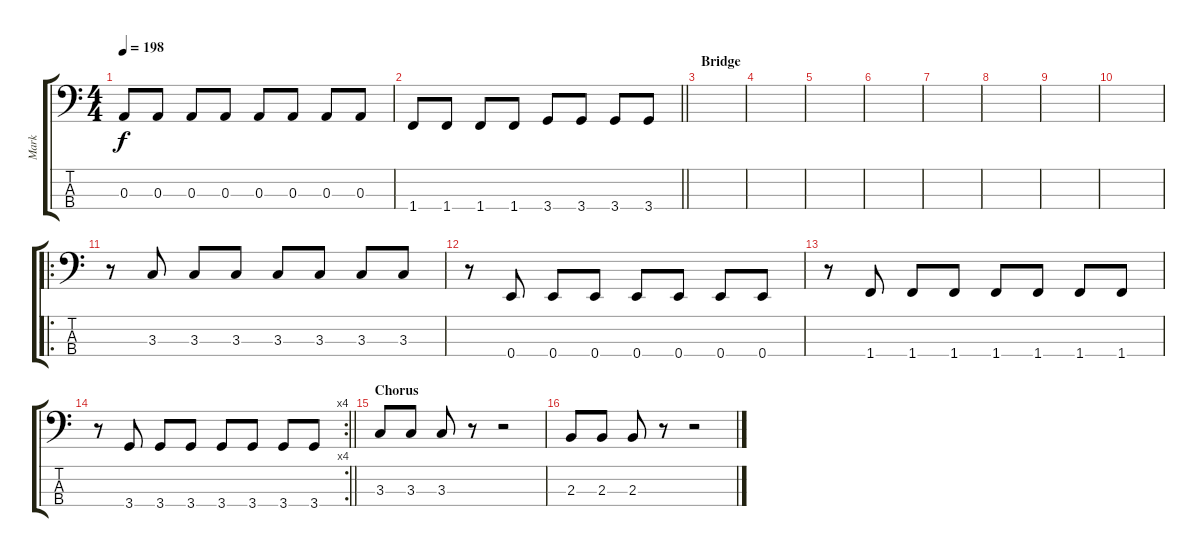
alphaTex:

\track ("Mark" "Mark") {instrument electricbassfinger}
\staff {score tabs}
\tuning (G2 D2 A1 E1) {hide}
\ts (4 4)
\tempo 198
\clef f4
\ks c
0.3.8{dy f} 0.3.8 0.3.8 0.3.8 0.3.8 0.3.8 0.3.8 0.3.8 |
\barLineRight lightlight
1.4.8 1.4.8 1.4.8 1.4.8 3.4.8 3.4.8 3.4.8 3.4.8 |
\section ("" "Bridge")
|
|
|
|
|
|
|
|
\ro
r.8 3.3.8 3.3.8 3.3.8 3.3.8 3.3.8 3.3.8 3.3.8 |
r.8 0.4.8 0.4.8 0.4.8 0.4.8 0.4.8 0.4.8 0.4.8 |
r.8 1.4.8 1.4.8 1.4.8 1.4.8 1.4.8 1.4.8 1.4.8 |
\rc 4
\barLineRight lightlight
r.8 3.4.8 3.4.8 3.4.8 3.4.8 3.4.8 3.4.8 3.4.8 |
\section ("" "Chorus")
3.3.8 3.3.8 3.3.8 r.8 r.2 |
2.3.8 2.3.8 2.3.8 r.8 r.2
